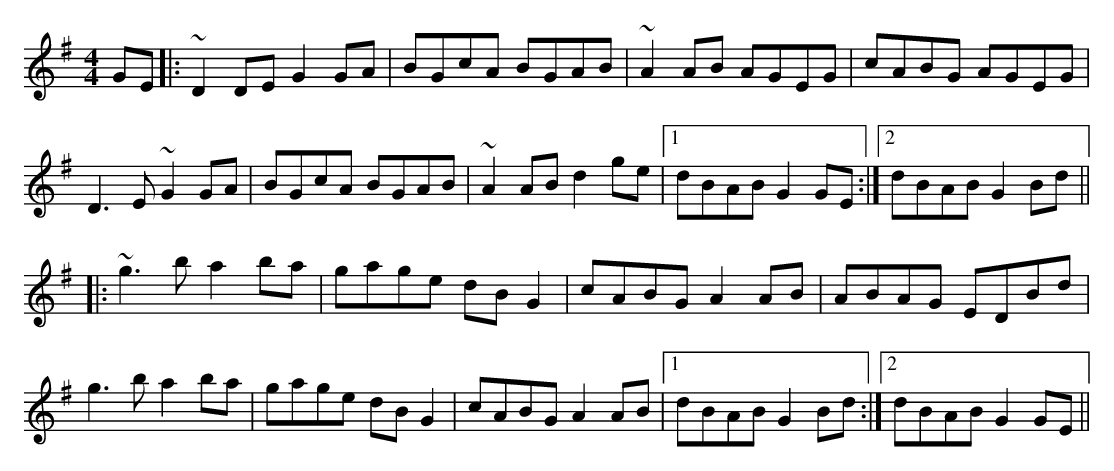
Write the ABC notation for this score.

X:1
M:4/4
K:G
GE|:~D2DE G2 GA|BGcA BGAB|~A2AB AGEG|cABG AGEG|
D3E ~G2 GA|BGcA BGAB|~A2AB d2 ge|1 dBAB G2 GE:|2 dBAB G2 Bd||
|:~g3b a2ba|gage dB G2|cABG A2 AB|ABAG EDBd|
g3b a2 ba|gage dB G2|cABG A2 AB|1 dBAB G2 Bd:|2 dBAB G2 GE||
